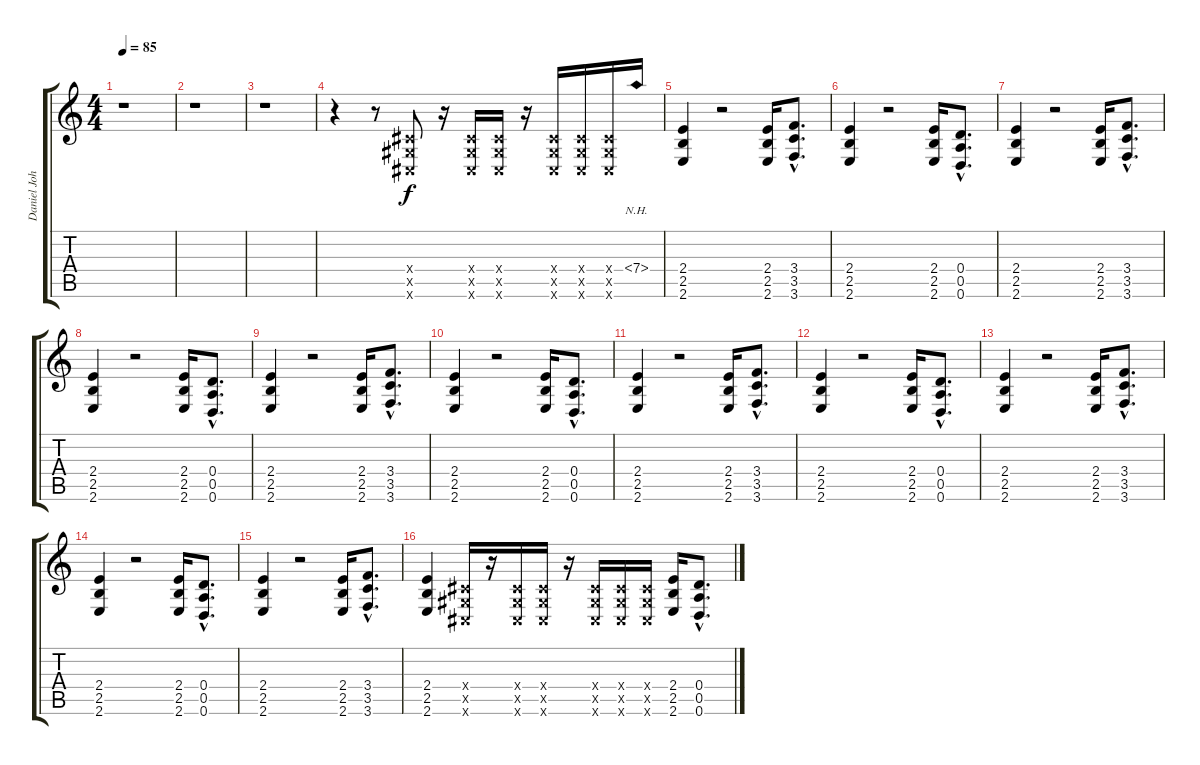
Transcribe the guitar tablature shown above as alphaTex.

\track ("Daniel Johns (gtr1)" "Daniel Joh") {instrument distortionguitar}
\staff {score tabs}
\tuning (E4 B3 G3 D3 A2 D2) {hide}
\ts (4 4)
\tempo 85
\clef g2
\ks c
r.1{dy f instrument distortionguitar} |
r.1 |
r.1 |
r.4 r.8 (-1.4{x} -1.5{x} -1.6{x}).8 r.16 (-1.4{x} -1.5{x} -1.6{x}).16 (-1.4{x} -1.5{x} -1.6{x}).16 r.16 (-1.4{x} -1.5{x} -1.6{x}).16 (-1.4{x} -1.5{x} -1.6{x}).16 (-1.4{x} -1.5{x} -1.6{x}).16 7.4{nh}.16 |
(2.4 2.5 2.6).4 r.2 (2.4 2.5 2.6).16 (3.4{hac} 3.5{hac} 3.6{hac}).8{d} |
(2.4 2.5 2.6).4 r.2 (2.4 2.5 2.6).16 (0.4{hac} 0.5{hac} 0.6{hac}).8{d} |
(2.4 2.5 2.6).4 r.2 (2.4 2.5 2.6).16 (3.4{hac} 3.5{hac} 3.6{hac}).8{d} |
(2.4 2.5 2.6).4 r.2 (2.4 2.5 2.6).16 (0.4{hac} 0.5{hac} 0.6{hac}).8{d} |
(2.4 2.5 2.6).4 r.2 (2.4 2.5 2.6).16 (3.4{hac} 3.5{hac} 3.6{hac}).8{d} |
(2.4 2.5 2.6).4 r.2 (2.4 2.5 2.6).16 (0.4{hac} 0.5{hac} 0.6{hac}).8{d} |
(2.4 2.5 2.6).4 r.2 (2.4 2.5 2.6).16 (3.4{hac} 3.5{hac} 3.6{hac}).8{d} |
(2.4 2.5 2.6).4 r.2 (2.4 2.5 2.6).16 (0.4{hac} 0.5{hac} 0.6{hac}).8{d} |
(2.4 2.5 2.6).4 r.2 (2.4 2.5 2.6).16 (3.4{hac} 3.5{hac} 3.6{hac}).8{d} |
(2.4 2.5 2.6).4 r.2 (2.4 2.5 2.6).16 (0.4{hac} 0.5{hac} 0.6{hac}).8{d} |
(2.4 2.5 2.6).4 r.2 (2.4 2.5 2.6).16 (3.4{hac} 3.5{hac} 3.6{hac}).8{d} |
(2.4 2.5 2.6).4 (-1.4{x} -1.5{x} -1.6{x}).16 r.16 (-1.4{x} -1.5{x} -1.6{x}).16 (-1.4{x} -1.5{x} -1.6{x}).16 r.16 (-1.4{x} -1.5{x} -1.6{x}).16 (-1.4{x} -1.5{x} -1.6{x}).16 (-1.4{x} -1.5{x} -1.6{x}).16 (2.4 2.5 2.6).16 (0.4{hac} 0.5{hac} 0.6{hac}).8{d}
